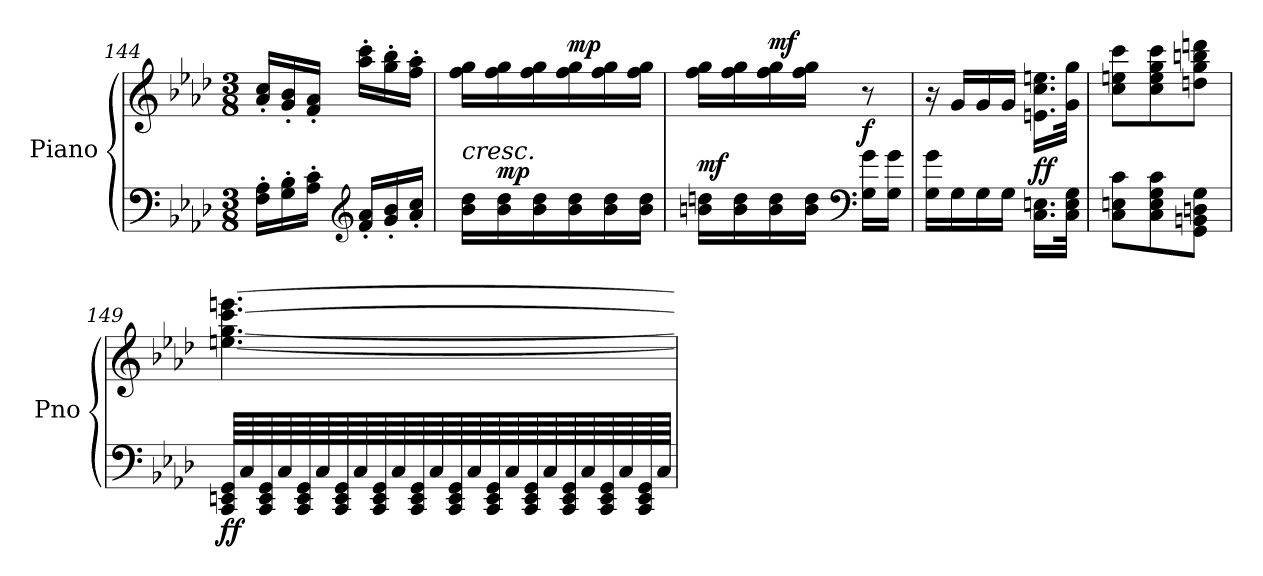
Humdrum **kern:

**kern	**kern	**dynam
*part1	*part1	*part1
*staff2	*staff1	*staff1/2
*I"Piano	*	*
*I'Pno	*	*
*clefF4	*clefG2	*
*k[b-e-a-d-]	*k[b-e-a-d-]	*
*M3/8	*M3/8	*
=144	=144	=144
16F\' 16A-\'LL	16a-/' 16cc/'LL	.
16G\' 16B-\'	16g/' 16b-/'	.
16A-\' 16c\'JJ	16f/' 16a-/'JJ	.
*clefG2	*	*
16f/' 16a-/'LL	16aa-\' 16ccc\'LL	.
16g/' 16b-/'	16gg\' 16bb-\'	.
16a-/' 16cc/'JJ	16ff\' 16aa-\'JJ	.
!!LO:LB:g=z
=145	=145	=145
!LO:TX:a:i:t=cresc.	!	!
16b-\ 16dd-\LL	16ff\ 16gg\LL	.
!	!	!LO:DY:a=2
16b-\ 16dd-\	16ff\ 16gg\	mp
16b-\ 16dd-\	16ff\ 16gg\	.
!	!	!LO:DY:a
16b-\ 16dd-\	16ff\ 16gg\	mp
16b-\ 16dd-\	16ff\ 16gg\	.
16b-\ 16dd-\JJ	16ff\ 16gg\JJ	.
=146	=146	=146
!	!	!LO:DY:a=2
16bn\ 16ddn\LL	16ff\ 16gg\LL	mf
16b\ 16dd\	16ff\ 16gg\	.
!	!	!LO:DY:a
16b\ 16dd\	16ff\ 16gg\	mf
16b\ 16dd\JJ	16ff\ 16gg\JJ	.
*clefF4	*	*
!	!	!LO:DY:a=2
16G\ 16g\LL	8r	f
16G\ 16g\JJ	.	.
=147	=147	=147
16G\ 16g\LL	16r	.
16G\	16g/LL	.
16G\	16g/	.
16G\JJ	16g/JJ	.
!	!	!LO:DY:a=2
16.C\ 16.En\LL	16.en\ 16.cc\ 16.een\LL	ff
32C\ 32E\ 32G\JJk	32g\ 32gg\JJk	.
=148	=148	=148
8C\ 8En\ 8c\L	8cc\ 8een\ 8ccc\L	.
8C\ 8E\ 8G\ 8c\	8cc\ 8ee\ 8gg\ 8ccc\	.
8GG\ 8BBn\ 8Dn\ 8G\J	8ddn\ 8gg\ 8bbn\ 8dddn\J	.
!!LO:LB:g=z
=149	=149	=149
!	!	!LO:DY:b=2
!	!	!LO:DY:n=1:b=2
64CC/ 64EEn/ 64GG/LLLL	[4.een\ [4.gg\ [4.ccc\ [4.eeen\	f f
64C/	.	.
64CC/ 64EE/ 64GG/	.	.
64C/	.	.
64CC/ 64EE/ 64GG/	.	.
64C/	.	.
64CC/ 64EE/ 64GG/	.	.
64C/	.	.
64CC/ 64EE/ 64GG/	.	.
64C/	.	.
64CC/ 64EE/ 64GG/	.	.
64C/	.	.
64CC/ 64EE/ 64GG/	.	.
64C/	.	.
64CC/ 64EE/ 64GG/	.	.
64C/	.	.
64CC/ 64EE/ 64GG/	.	.
64C/	.	.
64CC/ 64EE/ 64GG/	.	.
64C/	.	.
64CC/ 64EE/ 64GG/	.	.
64C/	.	.
64CC/ 64EE/ 64GG/	.	.
64C/JJJJ	.	.
=	=	=
*-	*-	*-
